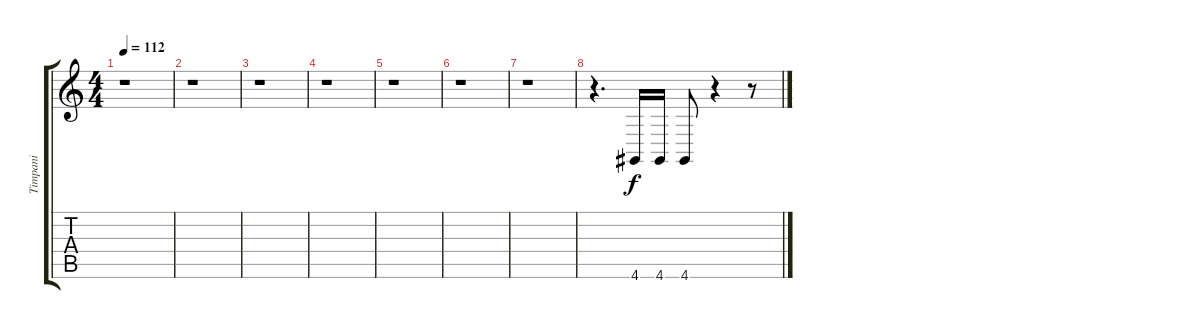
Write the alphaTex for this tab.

\track ("Timpani" "Timpani") {instrument timpani}
\staff {score tabs}
\tuning (E4 B3 G3 D3 A2 E2) {hide}
\ts (4 4)
\tempo 112
\clef g2
\ks c
r.1{dy mp} |
r.1 |
r.1 |
r.1 |
r.1 |
r.1 |
r.1 |
r.4{d} 4.6.16{dy f} 4.6.16 4.6.8 r.4 r.8
